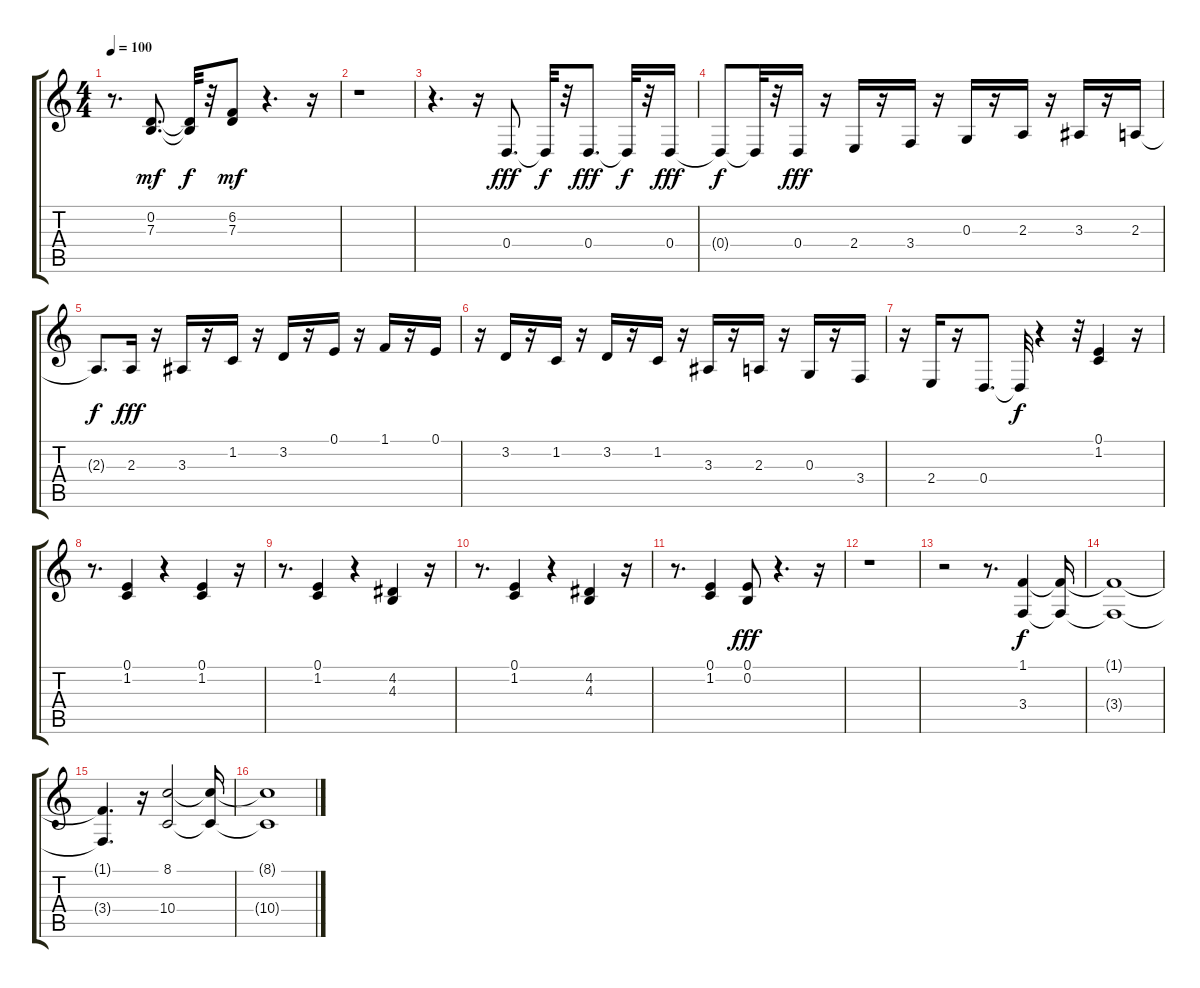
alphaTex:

\track "" {instrument frenchhorn}
\staff {score tabs}
\tuning (E4 B3 G3 D3 A2 E2) {hide}
\ts (4 4)
\tempo 100
\clef g2
\ks c
r.8{d dy f} (0.2 7.3).8{d dy mf} (0.2{t} 7.3{t}).32{dy f} r.32 (6.2 7.3).8{dy mf} r.4{d} r.16 |
r.1 |
r.4{d} r.16 0.4.8{d dy fff} 0.4{t}.32{dy f} r.32 0.4.8{d dy fff} 0.4{t}.32{dy f} r.32 0.4.16{dy fff} |
0.4{t}.8{dy f} 0.4{t}.32 r.32 0.4.16{dy fff} r.16 2.4.16 r.16 3.4.16 r.16 0.3.16 r.16 2.3.16 r.16 3.3.16 r.16 2.3.16 |
2.3{t}.8{d dy f} 2.3.16{dy fff} r.16 3.3.16 r.16 1.2.16 r.16 3.2.16 r.16 0.1.16 r.16 1.1.16 r.16 0.1.16 |
r.16 3.2.16 r.16 1.2.16 r.16 3.2.16 r.16 1.2.16 r.16 3.3.16 r.16 2.3.16 r.16 0.3.16 r.16 3.4.16 |
r.16 2.4.16 r.16 0.4.8{d} 0.4{t}.32{dy f} r.4 r.32 (0.1 1.2).4 r.16 |
r.8{d} (0.1 1.2).4 r.4 (0.1 1.2).4 r.16 |
r.8{d} (0.1 1.2).4 r.4 (4.2 4.3).4 r.16 |
r.8{d} (0.1 1.2).4 r.4 (4.2 4.3).4 r.16 |
r.8{d} (0.1 1.2).4 (0.1 0.2).8{dy fff} r.4{d} r.16 |
r.1 |
r.2 r.8{d} (1.1 3.4).4{dy f} (1.1{t} 3.4{t}).16 |
(1.1{t} 3.4{t}).1 |
(1.1{t} 3.4{t}).4{d} r.16 (8.1 10.4).2 (8.1{t} 10.4{t}).16 |
(8.1{t} 10.4{t}).1
